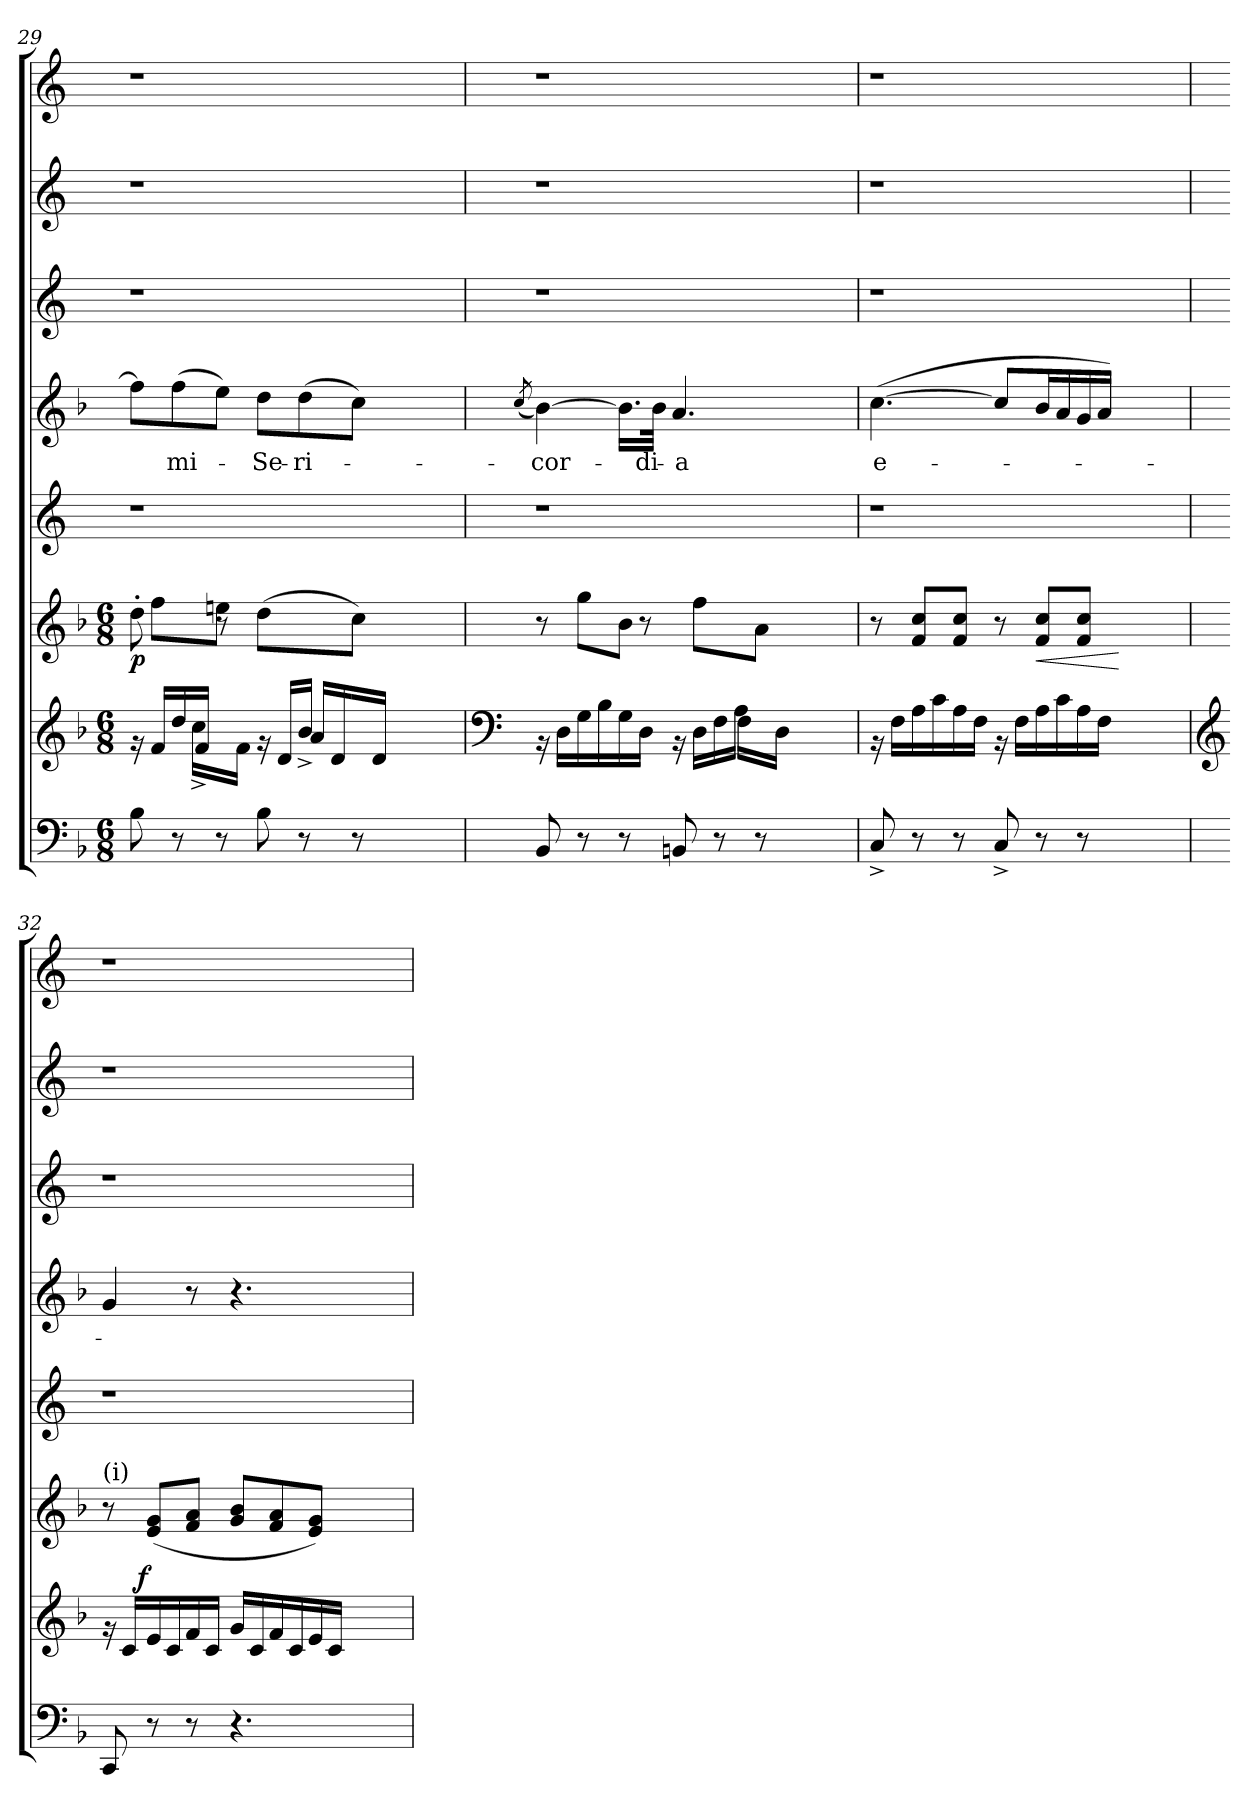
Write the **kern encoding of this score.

**kern	**kern	**dynam	**kern	**dynam	**kern	**kern	**text	**kern	**kern	**kern
*part8	*part7	*part7	*part6	*part6	*part5	*part4	*part4	*part3	*part2	*part1
*staff8	*staff7	*staff7	*staff6	*staff6	*staff5	*staff4	*staff4	*staff3	*staff2	*staff1
*clefF4	*clefG2	*	*clefG2	*	*clefG2	*clefG2	*	*clefG2	*clefG2	*clefG2
*k[b-]	*k[b-]	*	*k[b-]	*	*k[]	*k[b-]	*	*k[]	*k[]	*k[]
*F:	*F:	*	*F:	*	*C:	*F:	*	*C:	*C:	*C:
*M6/8	*M6/8	*	*M6/8	*	*	*	*	*	*	*
=29	=29	=29	=29	=29	=29	=29	=29	=29	=29	=29
*	*^	*	*^	*	*	*	*	*	*	*
*	*	*^	*	*	*^	*	*	*	*	*	*	*
!	!	!	!	!	!	!	!	!LO:DY:b	!	!	!	!	!	!
8B-\	16rg	8.ryy	2ryy	.	8dd'<\	16ryy	4ryy	p	1r	8ff\L]	.	1r	1r	1r
.	16f/LL	.	.	.	.	8ff\L	.	.	.	.	.	.	.	.
!	!	!	!	!	!	!	!	!	!	!	!LO:LY:b	!	!	!
8rC	16dd/	.	.	.	4ryy	.	.	.	.	(>8ff\	mi-	.	.	.
.	16f/JJ	16cc^<\LL	.	.	.	16ryy	.	.	.	.	.	.	.	.
8rC	4ryy	16ryy	.	.	.	8een\J	8ra	.	.	8ee\J)	.	.	.	.
.	.	16f\JJ	.	.	.	.	.	.	.	.	.	.	.	.
!	!	!	!	!	!	!	!	!	!	!	!LO:LY:b	!	!	!
8B-\	.	16rg	.	.	2ryy	4ryy	(>8dd\L	.	.	8dd\L	-Se-	.	.	.
.	.	16d/LL	.	.	.	.	.	.	.	.	.	.	.	.
!	!	!	!	!	!	!	!	!	!	!	!LO:LY:b	!	!	!
8rC	2ryy	16b-^>/JJ	16a/LL	.	.	.	8ryy	.	.	(>8dd\	-ri-	.	.	.
.	.	4ryy	16d/	.	.	.	.	.	.	.	.	.	.	.
8rC	.	.	16ryy	.	.	4.ryy	8cc\J)	.	.	8cc\J)	.	.	.	.
.	.	.	16d/JJ	.	.	.	.	.	.	.	.	.	.	.
4ryy	.	.	4ryy	.	.	.	4ryy	.	.	4ryy	.	.	.	.
.	.	8.ryy	.	.	.	.	.	.	.	.	.	.	.	.
.	.	.	.	.	8ryy	.	.	.	.	.	.	.	.	.
*	*v	*v	*v	*	*	*	*	*	*	*	*	*	*	*
*	*	*	*v	*v	*v	*	*	*	*	*	*	*
=30	=30	=30	=30	=30	=30	=30	=30	=30	=30	=30
*	*clefF4	*	*	*	*	*	*	*	*	*
.	.	.	.	.	.	(<8qcc/	.	.	.	.
*	*^	*	*^	*	*	*	*	*	*	*
!	!	!	!	!	!	!	!	!	!LO:LY:b	!	!	!
8BB-/	16rBB	2ryy	.	8ra	4ryy	.	1r	[>4b-\)	-cor-	1r	1r	1r
.	16D\LL	.	.	.	.	.	.	.	.	.	.	.
8rC	16G\	.	.	8gg\L	.	.	.	.	.	.	.	.
.	16B-\	.	.	.	.	.	.	.	.	.	.	.
8rC	16G\	.	.	8b-\J	16ryy	.	.	16.b-\LL]	.	.	.	.
.	16D\JJ	.	.	.	8ra	.	.	.	.	.	.	.
!	!	!	!	!	!	!	!	!	!LO:LY:b	!	!	!
.	.	.	.	.	.	.	.	32b-\JJk	-di-	.	.	.
!	!	!	!	!	!	!	!	!	!LO:LY:b:rj	!	!	!
8BBn/	16rBB	.	.	4ryy	.	.	.	4.a/	-a	.	.	.
.	16D\LL	.	.	.	8ff\L	.	.	.	.	.	.	.
8rC	16F\	16ryy	.	.	.	.	.	.	.	.	.	.
.	16A\JJ	16F\LL	.	.	16ryy	.	.	.	.	.	.	.
8rC	4ryy	16ryy	.	4.ryy	8a\J	.	.	.	.	.	.	.
.	.	16D\JJ	.	.	.	.	.	.	.	.	.	.
4ryy	.	4ryy	.	.	4ryy	.	.	4ryy	.	.	.	.
.	8ryy	.	.	.	.	.	.	.	.	.	.	.
*	*v	*v	*	*	*	*	*	*	*	*	*	*
!!LO:LB:g=z
=31	=31	=31	=31	=31	=31	=31	=31	=31	=31	=31	=31
*	*	*	*	*^	*	*	*	*	*	*	*
!	!	!	!	!	!	!	!	!	!LO:LY:b	!	!	!
8C^</	16rBB	.	8ra	8ryy	2ryy	.	1r	(>[>4.cc\	e-	1r	1r	1r
.	16F\LL	.	.	.	.	.	.	.	.	.	.	.
8rC	16A\	.	16ryy	8f/ 8cc/L	.	.	.	.	.	.	.	.
.	16c\	.	4ryy	.	.	.	.	.	.	.	.	.
8rC	16A\	.	.	8f/ 8cc/J	.	.	.	.	.	.	.	.
.	16F\JJ	.	.	.	.	.	.	.	.	.	.	.
8C^</	16rBB	.	.	8ra	.	.	.	8cc/L]	.	.	.	.
.	16F\LL	.	2ryy	.	.	.	.	.	.	.	.	.
!	!	!	!	!	!	!LO:HP:b	!	!	!	!	!	!
8rC	16A\	.	.	16ryy	8f/ 8cc/L	<	.	16b-/L	.	.	.	.
.	16c\	.	.	4ryy	.	.	.	16a/	.	.	.	.
8rC	16A\	.	.	.	8f/ 8cc/J	.	.	16g/	.	.	.	.
.	16F\JJ	.	.	.	.	.	.	16a/JJ)	.	.	.	.
4ryy	4ryy	.	.	.	4ryy	[	.	4ryy	.	.	.	.
.	.	.	.	8.ryy	.	.	.	.	.	.	.	.
.	.	.	16ryy	.	.	.	.	.	.	.	.	.
*	*	*	*v	*v	*v	*	*	*	*	*	*	*
=32	=32	=32	=32	=32	=32	=32	=32	=32	=32	=32
*	*clefG2	*	*	*	*	*	*	*	*	*
*	*^	*	*	*	*	*	*	*	*	*
!	!	!	!	!LO:TX:a:t=(i)	!	!	!	!	!	!	!
8CC/	16rg	16ryy	.	8ra	.	1r	4g/	.	1r	1r	1r
.	32.ryy	16c/LL	.	.	.	.	.	.	.	.	.
!	!	!	!LO:DY:a	!	!	!	!	!	!	!	!
.	4ryy	.	f	.	.	.	.	.	.	.	.
8rC	.	16e/	.	(<8e/ 8g/L	.	.	.	.	.	.	.
.	.	16c/	.	.	.	.	.	.	.	.	.
8rC	.	16f/	.	8f/ 8a/J	.	.	8ra	.	.	.	.
.	.	16c/JJ	.	.	.	.	.	.	.	.	.
.	2ryy	.	.	.	.	.	.	.	.	.	.
4.r	.	16g/LL	.	8g/ 8b-/L	.	.	4.r	.	.	.	.
.	.	16c/	.	.	.	.	.	.	.	.	.
.	.	16f/	.	8f/ 8a/	.	.	.	.	.	.	.
.	.	16c/	.	.	.	.	.	.	.	.	.
.	.	16e/	.	8e/ 8g/J)	.	.	.	.	.	.	.
.	.	16c/JJ	.	.	.	.	.	.	.	.	.
4ryy	.	4ryy	.	4ryy	.	.	4ryy	.	.	.	.
.	8ryy	.	.	.	.	.	.	.	.	.	.
.	64ryy	.	.	.	.	.	.	.	.	.	.
*	*v	*v	*	*	*	*	*	*	*	*	*
=	=	=	=	=	=	=	=	=	=	=
*-	*-	*-	*-	*-	*-	*-	*-	*-	*-	*-
